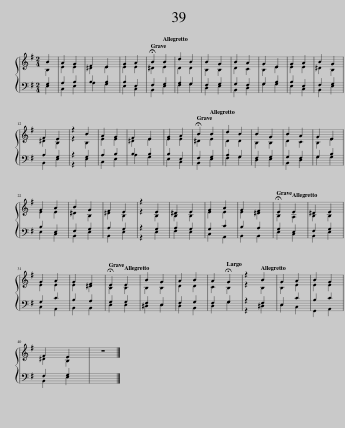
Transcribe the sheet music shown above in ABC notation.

X:1
%%score { ( 1 2 ) | ( 3 4 ) }
L:1/8
M:2/4
I:linebreak $
K:G
V:1 treble
V:2 treble
V:3 bass
V:4 bass
V:1
 B2 | A2 G2 | F2 E2 | G2 A2 |[Q:1/4=48] !fermata!B2[Q:1/4=120] B2 | %5
 d2 B2 | B2 G2 | B2 A2 | G2 E2 | G2 A2 | %10
 B2 G2 |$ F2 E2 | z2 B2 | A2 G2 | F2 E2 | %15
 G2 A2 |[Q:1/4=48] !fermata!B2[Q:1/4=120] B2 | d2 B2 | B2 G2 | B2 A2 | %20
 G2 E2 |$ G2 A2 | B2 G2 | F2 E2 | z2 E2 | %25
 ^D2 E2 | G2 A2 | G2 F2 |[Q:1/4=48] !fermata!E2[Q:1/4=120] E2 | ^D2 E2 |$ %30
 G2 A2 | G2 F2 |[Q:1/4=48] !fermata!E2[Q:1/4=120] E2 | B2 G2 | A2 B2 | %35
 A2[Q:1/4=48] !fermata!G2 | z2[Q:1/4=120] B2 | G2 A2 | B2 G2 |$ F2 E2 | %40
 z2 |] %41
V:2
 B,2 | E2 E2 | ^D2 E2 | E2 E2 | ^D2 E2 | %5
 D2 D2 | B,2 B,2 | D2 C2 | B,2 E2 | E2 E2 | %10
 ^D2 B,2 |$ ^D2 B,2 | z2 B,2 | E2 E2 | ^D2 E2 | %15
 E2 E2 | ^D2 E2 | D2 D2 | B,2 B,2 | D2 C2 | %20
 B,2 E2 |$ E2 E2 | ^D2 B,2 | ^D2 B,2 | z2 B,2 | %25
 B,2 B,2 | E2 E2 | E2 ^D2 | B,2 A,2 | B,2 B,2 |$ %30
 E2 E2 | E2 ^D2 | B,2 B,2 | B,2 B,2 | D2 D2 | %35
 C2 B,2 | z2 B,2 | B,2 E2 | E2 E2 |$ ^D2 B,2 | %40
 x2 |] %41
V:3
 G,2 | A,2 B,2 | B,2 B,2 | B,2 E,2 | F,2 G,2 | %5
 A,2 G,2 | F,2 G,2 | G,2 F,2 | G,2 B,2 | B,2 E,2 | %10
 F,2 G,2 |$ A,2 G,2 | z2 G,2 | A,2 B,2 | B,2 B,2 | %15
 B,2 E,2 | F,2 G,2 | A,2 G,2 | F,2 G,2 | G,2 F,2 | %20
 G,2 B,2 |$ B,2 E,2 | F,2 G,2 | A,2 G,2 | z2 G,2 | %25
 A,2 G,2 | G,2 C2 | B,2 A,2 | G,2 E,2 | F,2 G,2 |$ %30
 G,2 C2 | B,2 A,2 | G,2 G,2 | F,2 E,2 | F,2 G,2 | %35
 F,2 G,2 | z2 F,2 | E,2 C2 | B,2 C2 |$ F,2 G,2 | %40
 x2 |] %41
V:4
 E,2 | C,2 E,2 | A,2 G,2 | E,2 C,2 | B,,2 E,2 | %5
 F,2 G,2 | D,2 E,2 | B,,2 D,2 | G,2 G,2 | E,2 C,2 | %10
 B,,2 E,2 |$ B,,2 E,2 | z2 E,2 | C,2 E,2 | A,2 G,2 | %15
 E,2 C,2 | B,,2 E,2 | F,2 G,2 | D,2 E,2 | B,,2 D,2 | %20
 G,2 G,2 |$ E,2 C,2 | B,,2 E,2 | B,,2 E,2 | z2 E,2 | %25
 F,2 E,2 | C,2 A,,2 | B,,2 B,,2 | E,2 C,2 | B,,2 E,2 |$ %30
 C,2 A,,2 | B,,2 B,,2 | E,2 E,2 | ^D,2 E,2 | D,2 B,,2 | %35
 D,2 G,2 | z2 ^D,2 | E,2 C,2 | G,,2 A,,2 |$ B,,2 E,2 | %40
 x2 |] %41
